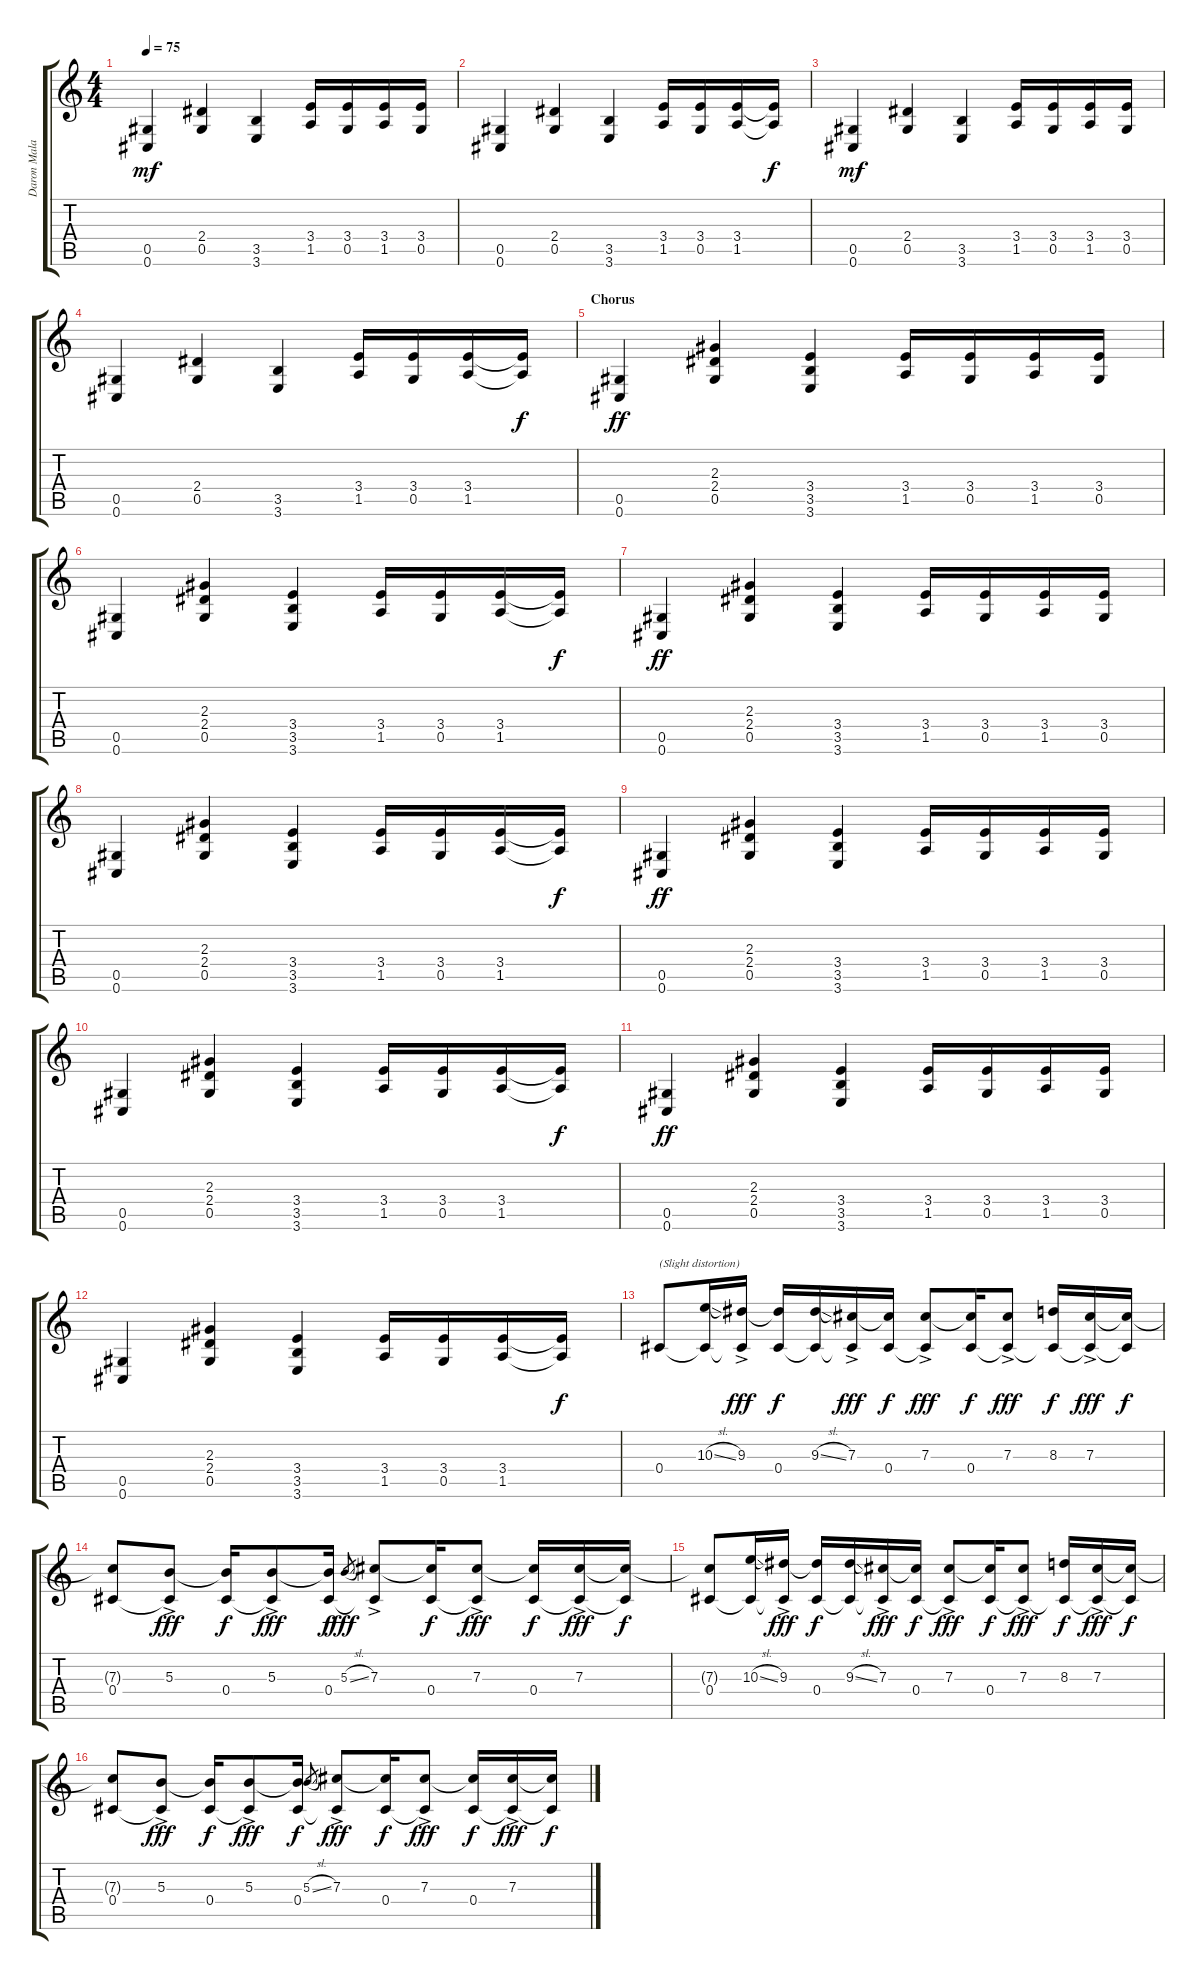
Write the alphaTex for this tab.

\track ("Daron Malakian" "Daron Mala") {instrument distortionguitar}
\staff {score tabs}
\tuning (Eb4 Bb3 Gb3 Db3 Ab2 Db2) {hide}
\ts (4 4)
\tempo 75
\clef g2
\ks c
(0.5 0.6).4{dy mf} (2.4 0.5).4 (3.5 3.6).4 (3.4 1.5).16 (3.4 0.5).16 (3.4 1.5).16 (3.4 0.5).16 |
(0.5 0.6).4 (2.4 0.5).4 (3.5 3.6).4 (3.4 1.5).16 (3.4 0.5).16 (3.4 1.5).16 (3.4{t} 1.5{t}).16{dy f} |
(0.5 0.6).4{dy mf} (2.4 0.5).4 (3.5 3.6).4 (3.4 1.5).16 (3.4 0.5).16 (3.4 1.5).16 (3.4 0.5).16 |
(0.5 0.6).4 (2.4 0.5).4 (3.5 3.6).4 (3.4 1.5).16 (3.4 0.5).16 (3.4 1.5).16 (3.4{t} 1.5{t}).16{dy f} |
\section ("" "Chorus")
(0.5 0.6).4{dy ff} (2.3 2.4 0.5).4 (3.4 3.5 3.6).4 (3.4 1.5).16 (3.4 0.5).16 (3.4 1.5).16 (3.4 0.5).16 |
(0.5 0.6).4 (2.3 2.4 0.5).4 (3.4 3.5 3.6).4 (3.4 1.5).16 (3.4 0.5).16 (3.4 1.5).16 (3.4{t} 1.5{t}).16{dy f} |
(0.5 0.6).4{dy ff} (2.3 2.4 0.5).4 (3.4 3.5 3.6).4 (3.4 1.5).16 (3.4 0.5).16 (3.4 1.5).16 (3.4 0.5).16 |
(0.5 0.6).4 (2.3 2.4 0.5).4 (3.4 3.5 3.6).4 (3.4 1.5).16 (3.4 0.5).16 (3.4 1.5).16 (3.4{t} 1.5{t}).16{dy f} |
(0.5 0.6).4{dy ff} (2.3 2.4 0.5).4 (3.4 3.5 3.6).4 (3.4 1.5).16 (3.4 0.5).16 (3.4 1.5).16 (3.4 0.5).16 |
(0.5 0.6).4 (2.3 2.4 0.5).4 (3.4 3.5 3.6).4 (3.4 1.5).16 (3.4 0.5).16 (3.4 1.5).16 (3.4{t} 1.5{t}).16{dy f} |
(0.5 0.6).4{dy ff} (2.3 2.4 0.5).4 (3.4 3.5 3.6).4 (3.4 1.5).16 (3.4 0.5).16 (3.4 1.5).16 (3.4 0.5).16 |
(0.5 0.6).4 (2.3 2.4 0.5).4 (3.4 3.5 3.6).4 (3.4 1.5).16 (3.4 0.5).16 (3.4 1.5).16 (3.4{t} 1.5{t}).16{dy f} |
0.4.8{txt "(Slight distortion) " instrument electricguitarjazz} (10.3{sl} 0.4{t}).16 (9.3{ac} 0.4{t}).16{dy fff} (9.3{t} 0.4).16{dy f} (9.3{sl} 0.4{t}).16 (7.3{ac} 0.4{t}).16{dy fff} (7.3{t} 0.4).16{dy f} (7.3{ac} 0.4{t}).8{dy fff} (7.3{t} 0.4).16{dy f} (7.3{ac} 0.4{t}).8{dy fff} (8.3 0.4{t}).16{dy f} (7.3{ac} 0.4{t}).16{dy fff} (7.3{t} 0.4{t}).16{dy f} |
(7.3{t} 0.4).8 (5.3{ac} 0.4{t}).8{dy fff} (5.3{t} 0.4).16{dy f} (5.3{ac} 0.4{t}).8{dy fff} (5.3{t} 0.4).16{dy f} 5.3{sl}.8{gr dy fff} (7.3{ac} 0.4{t}).8 (7.3{t} 0.4).16{dy f} (7.3{ac} 0.4{t}).8{dy fff} (7.3{t} 0.4).16{dy f} (7.3{ac} 0.4{t}).16{dy fff} (7.3{t} 0.4{t}).16{dy f} |
(7.3{t} 0.4).8 (10.3{sl} 0.4{t}).16 (9.3{ac} 0.4{t}).16{dy fff} (9.3{t} 0.4).16{dy f} (9.3{sl} 0.4{t}).16 (7.3{ac} 0.4{t}).16{dy fff} (7.3{t} 0.4).16{dy f} (7.3{ac} 0.4{t}).8{dy fff} (7.3{t} 0.4).16{dy f} (7.3{ac} 0.4{t}).8{dy fff} (8.3 0.4{t}).16{dy f} (7.3{ac} 0.4{t}).16{dy fff} (7.3{t} 0.4{t}).16{dy f} |
(7.3{t} 0.4).8{instrument electricguitarjazz} (5.3{ac} 0.4{t}).8{dy fff} (5.3{t} 0.4).16{dy f} (5.3{ac} 0.4{t}).8{dy fff} (5.3{t} 0.4).16{dy f} 5.3{sl}.8{gr} (7.3{ac} 0.4{t}).8{dy fff} (7.3{t} 0.4).16{dy f} (7.3{ac} 0.4{t}).8{dy fff} (7.3{t} 0.4).16{dy f} (7.3{ac} 0.4{t}).16{dy fff} (7.3{t} 0.4{t}).16{dy f}
